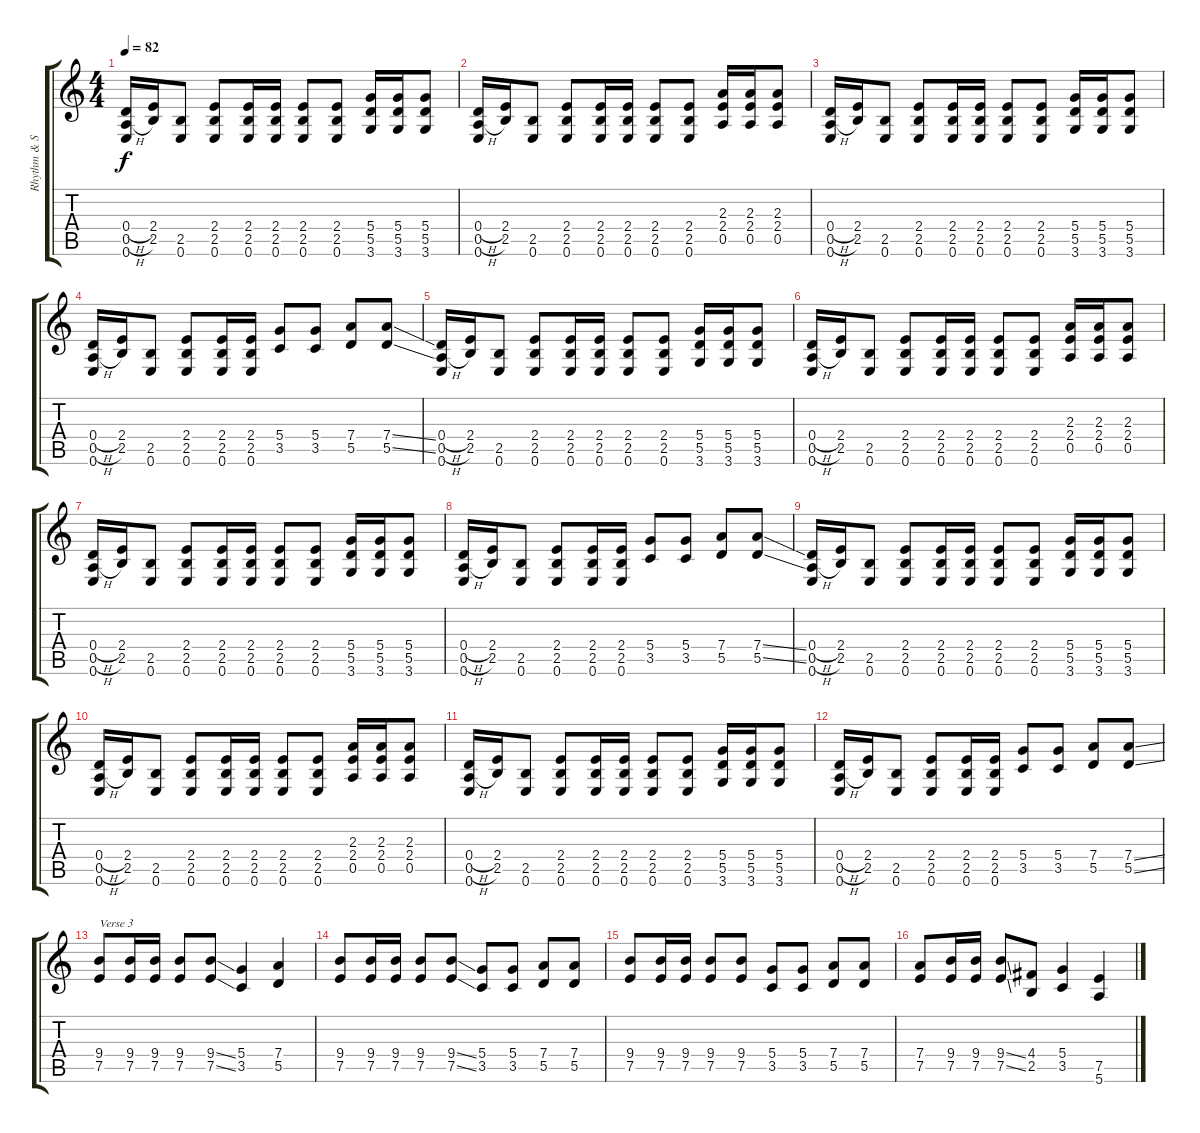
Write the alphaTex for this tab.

\track ("Rhythm & Solo (dist.)" "Rhythm & S") {instrument distortionguitar}
\staff {score tabs}
\tuning (E4 B3 G3 D3 A2 E2) {hide}
\ts (4 4)
\tempo 82
\clef g2
\ks c
(0.4{h} 0.5{h} 0.6).16{dy f} (2.4 2.5).16 (2.5 0.6).8 (2.4 2.5 0.6).8 (2.4 2.5 0.6).16 (2.4 2.5 0.6).16 (2.4 2.5 0.6).8 (2.4 2.5 0.6).8 (5.4 5.5 3.6).16 (5.4 5.5 3.6).16 (5.4 5.5 3.6).8 |
(0.4{h} 0.5{h} 0.6).16 (2.4 2.5).16 (2.5 0.6).8 (2.4 2.5 0.6).8 (2.4 2.5 0.6).16 (2.4 2.5 0.6).16 (2.4 2.5 0.6).8 (2.4 2.5 0.6).8 (2.3 2.4 0.5).16 (2.3 2.4 0.5).16 (2.3 2.4 0.5).8 |
(0.4{h} 0.5{h} 0.6).16 (2.4 2.5).16 (2.5 0.6).8 (2.4 2.5 0.6).8 (2.4 2.5 0.6).16 (2.4 2.5 0.6).16 (2.4 2.5 0.6).8 (2.4 2.5 0.6).8 (5.4 5.5 3.6).16 (5.4 5.5 3.6).16 (5.4 5.5 3.6).8 |
(0.4{h} 0.5{h} 0.6).16 (2.4 2.5).16 (2.5 0.6).8 (2.4 2.5 0.6).8 (2.4 2.5 0.6).16 (2.4 2.5 0.6).16 (5.4 3.5).8 (5.4 3.5).8 (7.4 5.5).8 (7.4{ss} 5.5{ss}).8 |
(0.4{h} 0.5{h} 0.6).16 (2.4 2.5).16 (2.5 0.6).8 (2.4 2.5 0.6).8 (2.4 2.5 0.6).16 (2.4 2.5 0.6).16 (2.4 2.5 0.6).8 (2.4 2.5 0.6).8 (5.4 5.5 3.6).16 (5.4 5.5 3.6).16 (5.4 5.5 3.6).8 |
(0.4{h} 0.5{h} 0.6).16 (2.4 2.5).16 (2.5 0.6).8 (2.4 2.5 0.6).8 (2.4 2.5 0.6).16 (2.4 2.5 0.6).16 (2.4 2.5 0.6).8 (2.4 2.5 0.6).8 (2.3 2.4 0.5).16 (2.3 2.4 0.5).16 (2.3 2.4 0.5).8 |
(0.4{h} 0.5{h} 0.6).16 (2.4 2.5).16 (2.5 0.6).8 (2.4 2.5 0.6).8 (2.4 2.5 0.6).16 (2.4 2.5 0.6).16 (2.4 2.5 0.6).8 (2.4 2.5 0.6).8 (5.4 5.5 3.6).16 (5.4 5.5 3.6).16 (5.4 5.5 3.6).8 |
(0.4{h} 0.5{h} 0.6).16 (2.4 2.5).16 (2.5 0.6).8 (2.4 2.5 0.6).8 (2.4 2.5 0.6).16 (2.4 2.5 0.6).16 (5.4 3.5).8 (5.4 3.5).8 (7.4 5.5).8 (7.4{ss} 5.5{ss}).8 |
(0.4{h} 0.5{h} 0.6).16 (2.4 2.5).16 (2.5 0.6).8 (2.4 2.5 0.6).8 (2.4 2.5 0.6).16 (2.4 2.5 0.6).16 (2.4 2.5 0.6).8 (2.4 2.5 0.6).8 (5.4 5.5 3.6).16 (5.4 5.5 3.6).16 (5.4 5.5 3.6).8 |
(0.4{h} 0.5{h} 0.6).16 (2.4 2.5).16 (2.5 0.6).8 (2.4 2.5 0.6).8 (2.4 2.5 0.6).16 (2.4 2.5 0.6).16 (2.4 2.5 0.6).8 (2.4 2.5 0.6).8 (2.3 2.4 0.5).16 (2.3 2.4 0.5).16 (2.3 2.4 0.5).8 |
(0.4{h} 0.5{h} 0.6).16 (2.4 2.5).16 (2.5 0.6).8 (2.4 2.5 0.6).8 (2.4 2.5 0.6).16 (2.4 2.5 0.6).16 (2.4 2.5 0.6).8 (2.4 2.5 0.6).8 (5.4 5.5 3.6).16 (5.4 5.5 3.6).16 (5.4 5.5 3.6).8 |
(0.4{h} 0.5{h} 0.6).16 (2.4 2.5).16 (2.5 0.6).8 (2.4 2.5 0.6).8 (2.4 2.5 0.6).16 (2.4 2.5 0.6).16 (5.4 3.5).8 (5.4 3.5).8 (7.4 5.5).8 (7.4{ss} 5.5{ss}).8 |
(9.4 7.5).8{txt "Verse 3"} (9.4 7.5).16 (9.4 7.5).16 (9.4 7.5).8 (9.4{ss} 7.5{ss}).8 (5.4 3.5).4 (7.4 5.5).4 |
(9.4 7.5).8 (9.4 7.5).16 (9.4 7.5).16 (9.4 7.5).8 (9.4{ss} 7.5{ss}).8 (5.4 3.5).8 (5.4 3.5).8 (7.4 5.5).8 (7.4 5.5).8 |
(9.4 7.5).8 (9.4 7.5).16 (9.4 7.5).16 (9.4 7.5).8 (9.4 7.5).8 (5.4 3.5).8 (5.4 3.5).8 (7.4 5.5).8 (7.4 5.5).8 |
(7.4 7.5).8 (9.4 7.5).16 (9.4 7.5).16 (9.4{ss} 7.5{ss}).8 (4.4 2.5).8 (5.4 3.5).4 (7.5 5.6).4
